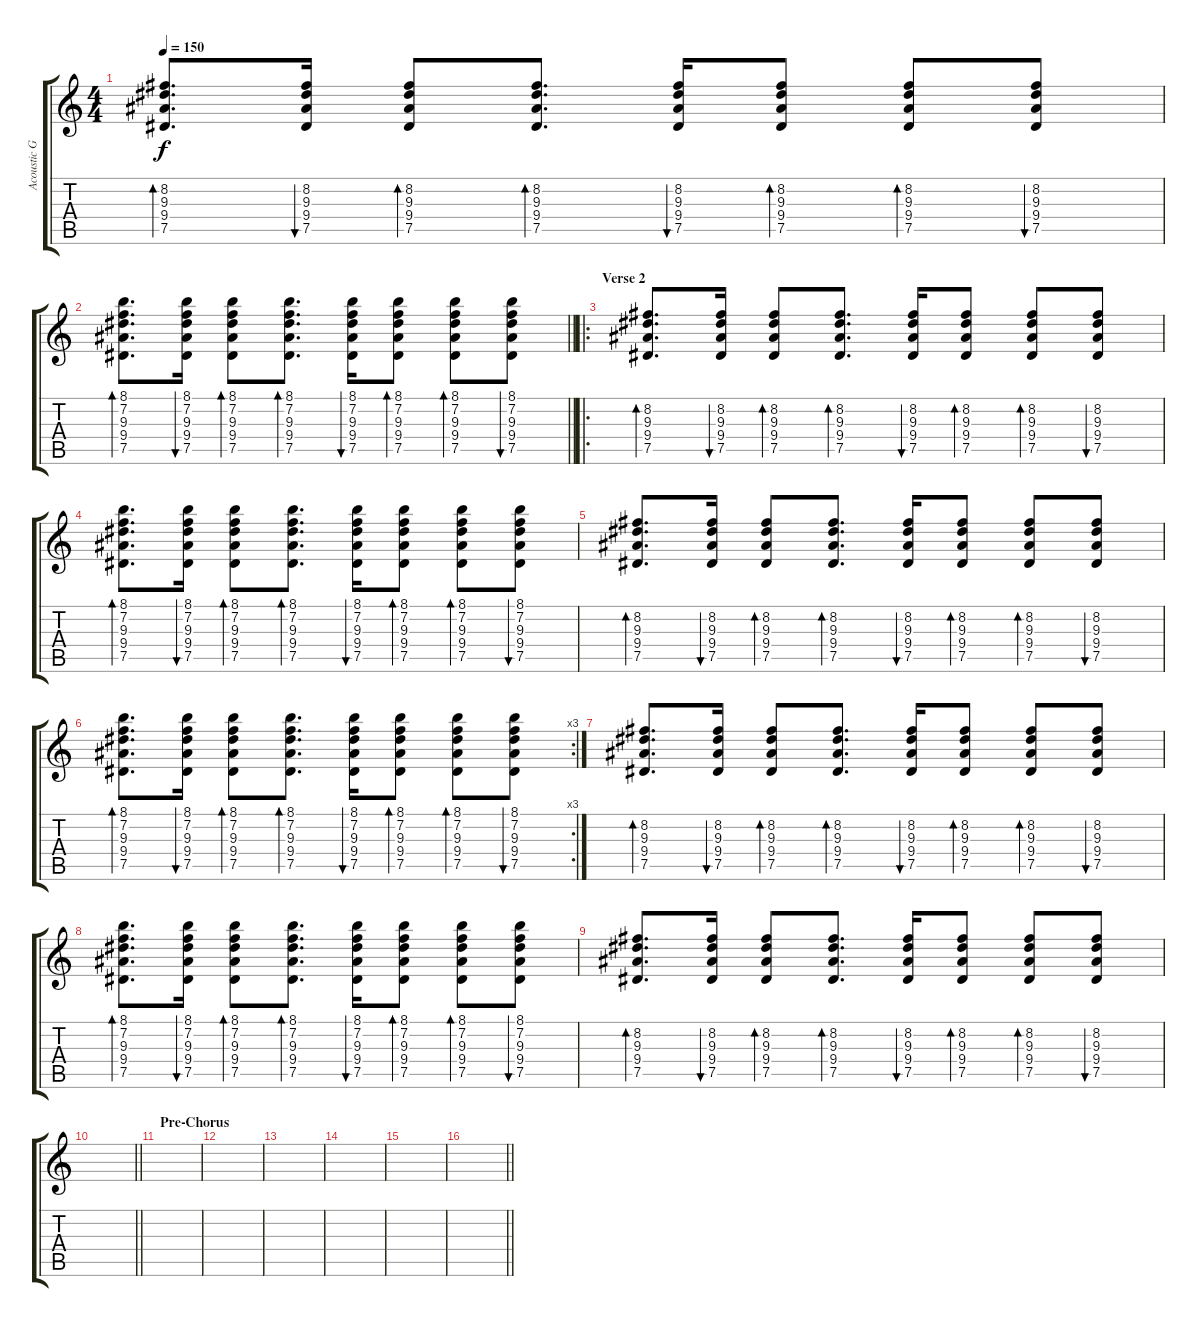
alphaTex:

\track ("Acoustic Guitar" "Acoustic G") {instrument acousticguitarsteel}
\staff {score tabs}
\tuning (Eb4 Bb3 Gb3 Db3 Ab2 Eb2) {hide}
\ts (4 4)
\tempo 150
\clef g2
\ks c
(8.2 9.3 9.4 7.5).8{d bd 60 dy f} (8.2 9.3 9.4 7.5).16{bu 60} (8.2 9.3 9.4 7.5).8{bd 60} (8.2 9.3 9.4 7.5).8{d bd 60} (8.2 9.3 9.4 7.5).16{bu 60} (8.2 9.3 9.4 7.5).8{bd 60} (8.2 9.3 9.4 7.5).8{bd 60} (8.2 9.3 9.4 7.5).8{bu 60} |
\barLineRight lightlight
(8.1 7.2 9.3 9.4 7.5).8{d bd 60} (8.1 7.2 9.3 9.4 7.5).16{bu 60} (8.1 7.2 9.3 9.4 7.5).8{bd 60} (8.1 7.2 9.3 9.4 7.5).8{d bd 60} (8.1 7.2 9.3 9.4 7.5).16{bu 60} (8.1 7.2 9.3 9.4 7.5).8{bd 60} (8.1 7.2 9.3 9.4 7.5).8{bd 60} (8.1 7.2 9.3 9.4 7.5).8{bu 60} |
\ro
\section ("" "Verse 2")
(8.2 9.3 9.4 7.5).8{d bd 60} (8.2 9.3 9.4 7.5).16{bu 60} (8.2 9.3 9.4 7.5).8{bd 60} (8.2 9.3 9.4 7.5).8{d bd 60} (8.2 9.3 9.4 7.5).16{bu 60} (8.2 9.3 9.4 7.5).8{bd 60} (8.2 9.3 9.4 7.5).8{bd 60} (8.2 9.3 9.4 7.5).8{bu 60} |
(8.1 7.2 9.3 9.4 7.5).8{d bd 60} (8.1 7.2 9.3 9.4 7.5).16{bu 60} (8.1 7.2 9.3 9.4 7.5).8{bd 60} (8.1 7.2 9.3 9.4 7.5).8{d bd 60} (8.1 7.2 9.3 9.4 7.5).16{bu 60} (8.1 7.2 9.3 9.4 7.5).8{bd 60} (8.1 7.2 9.3 9.4 7.5).8{bd 60} (8.1 7.2 9.3 9.4 7.5).8{bu 60} |
(8.2 9.3 9.4 7.5).8{d bd 60} (8.2 9.3 9.4 7.5).16{bu 60} (8.2 9.3 9.4 7.5).8{bd 60} (8.2 9.3 9.4 7.5).8{d bd 60} (8.2 9.3 9.4 7.5).16{bu 60} (8.2 9.3 9.4 7.5).8{bd 60} (8.2 9.3 9.4 7.5).8{bd 60} (8.2 9.3 9.4 7.5).8{bu 60} |
\rc 3
(8.1 7.2 9.3 9.4 7.5).8{d bd 60} (8.1 7.2 9.3 9.4 7.5).16{bu 60} (8.1 7.2 9.3 9.4 7.5).8{bd 60} (8.1 7.2 9.3 9.4 7.5).8{d bd 60} (8.1 7.2 9.3 9.4 7.5).16{bu 60} (8.1 7.2 9.3 9.4 7.5).8{bd 60} (8.1 7.2 9.3 9.4 7.5).8{bd 60} (8.1 7.2 9.3 9.4 7.5).8{bu 60} |
(8.2 9.3 9.4 7.5).8{d bd 60} (8.2 9.3 9.4 7.5).16{bu 60} (8.2 9.3 9.4 7.5).8{bd 60} (8.2 9.3 9.4 7.5).8{d bd 60} (8.2 9.3 9.4 7.5).16{bu 60} (8.2 9.3 9.4 7.5).8{bd 60} (8.2 9.3 9.4 7.5).8{bd 60} (8.2 9.3 9.4 7.5).8{bu 60} |
(8.1 7.2 9.3 9.4 7.5).8{d bd 60} (8.1 7.2 9.3 9.4 7.5).16{bu 60} (8.1 7.2 9.3 9.4 7.5).8{bd 60} (8.1 7.2 9.3 9.4 7.5).8{d bd 60} (8.1 7.2 9.3 9.4 7.5).16{bu 60} (8.1 7.2 9.3 9.4 7.5).8{bd 60} (8.1 7.2 9.3 9.4 7.5).8{bd 60} (8.1 7.2 9.3 9.4 7.5).8{bu 60} |
(8.2 9.3 9.4 7.5).8{d bd 60} (8.2 9.3 9.4 7.5).16{bu 60} (8.2 9.3 9.4 7.5).8{bd 60} (8.2 9.3 9.4 7.5).8{d bd 60} (8.2 9.3 9.4 7.5).16{bu 60} (8.2 9.3 9.4 7.5).8{bd 60} (8.2 9.3 9.4 7.5).8{bd 60} (8.2 9.3 9.4 7.5).8{bu 60} |
\barLineRight lightlight
|
\section ("" "Pre-Chorus")
|
|
|
|
|
\barLineRight lightlight
